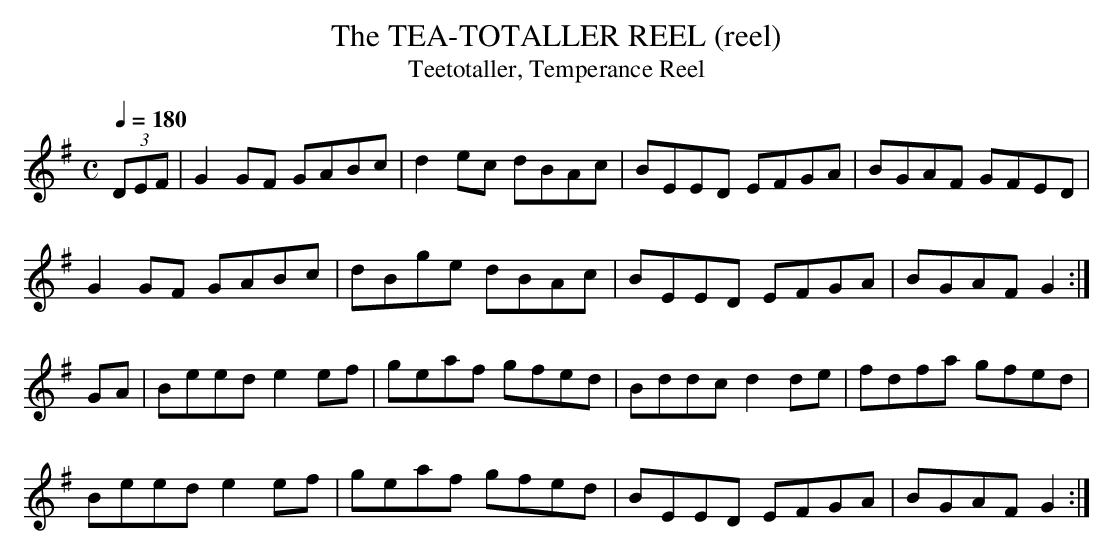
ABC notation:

X:1
T:TEA-TOTALLER REEL (reel), The
T:Teetotaller, Temperance Reel
M:C
Q:1/4=180
L:1/8
K:G
(3DEF|G2GF GABc|d2ec dBAc|BEED EFGA|BGAF GFED|
G2GF GABc|dBge dBAc|BEED EFGA|BGAF G2:|
GA|Beed e2ef|geaf gfed|Bddc d2de|fdfa gfed|
Beed e2ef|geaf gfed|BEED EFGA|BGAF G2:|
